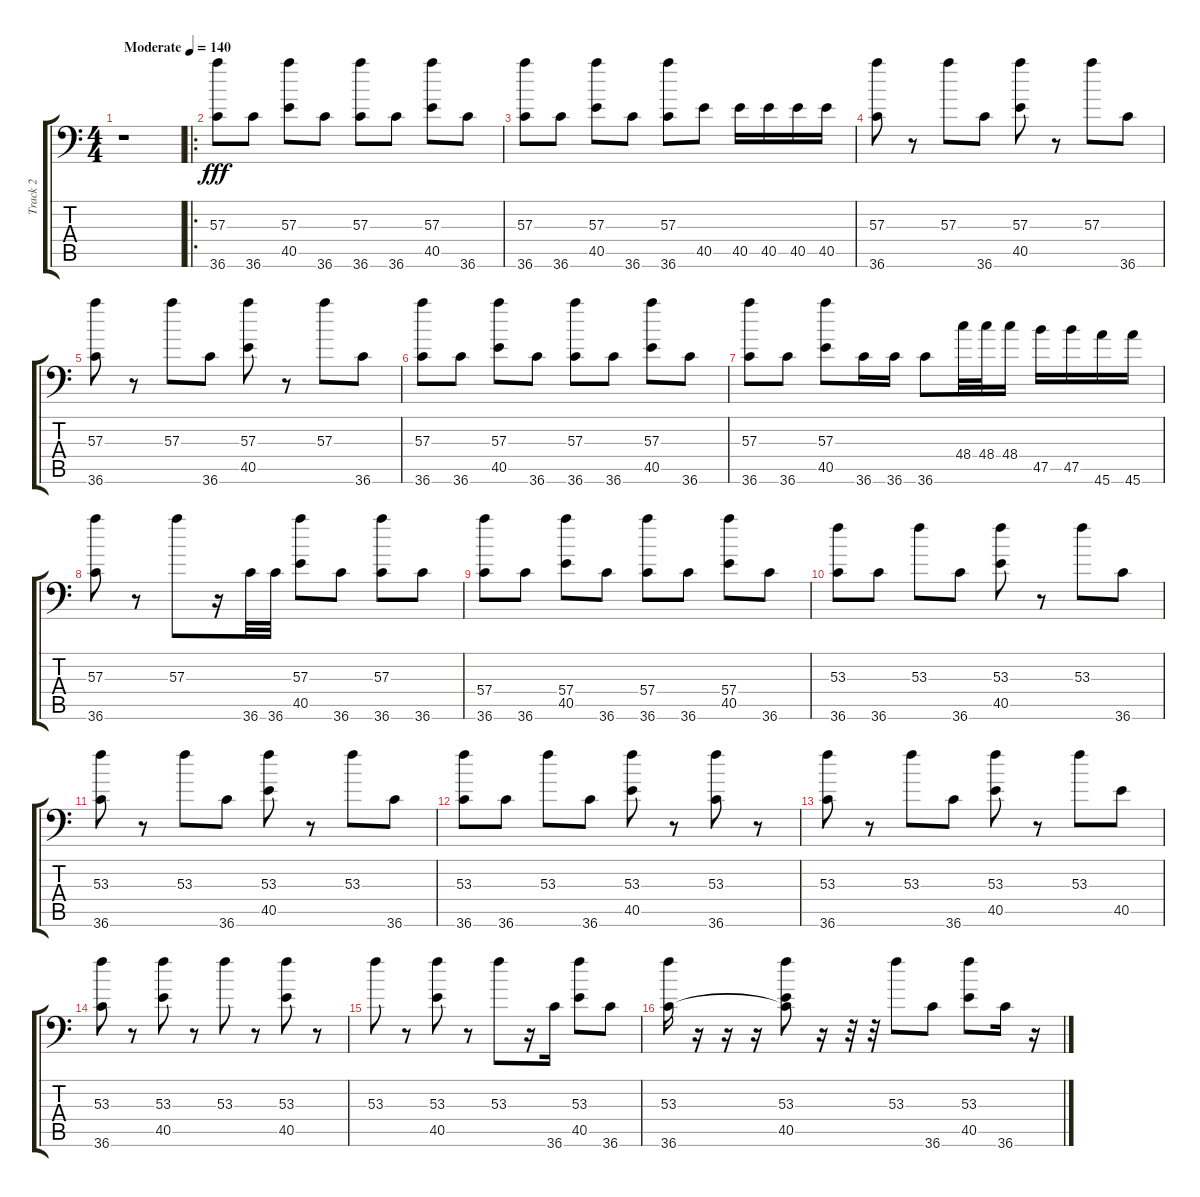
\track ("Track 2" "Track 2") {instrument acousticgrandpiano}
\staff {score tabs}
\tuning (C-1 C-1 C-1 C-1 C-1 C-1) {hide}
\ts (4 4)
\tempo (140 "Moderate")
\clef f4
\ks c
r.1{dy fff instrument acousticgrandpiano} |
\ro
(57.3 36.6).8 36.6.8 (57.3 40.5).8 36.6.8 (57.3 36.6).8 36.6.8 (57.3 40.5).8 36.6.8 |
(57.3 36.6).8 36.6.8 (57.3 40.5).8 36.6.8 (57.3 36.6).8 40.5.8 40.5.16 40.5.16 40.5.16 40.5.16 |
(57.3 36.6).8 r.8 57.3.8 36.6.8 (57.3 40.5).8 r.8 57.3.8 36.6.8 |
(57.3 36.6).8 r.8 57.3.8 36.6.8 (57.3 40.5).8 r.8 57.3.8 36.6.8 |
(57.3 36.6).8 36.6.8 (57.3 40.5).8 36.6.8 (57.3 36.6).8 36.6.8 (57.3 40.5).8 36.6.8 |
(57.3 36.6).8 36.6.8 (57.3 40.5).8 36.6.16 36.6.16 36.6.8 48.4.32 48.4.32 48.4.16 47.5.16 47.5.16 45.6.16 45.6.16 |
(57.3 36.6).8 r.8 57.3.8 r.16 36.6.32 36.6.32 (57.3 40.5).8 36.6.8 (57.3 36.6).8 36.6.8 |
(57.4 36.6).8 36.6.8 (57.4 40.5).8 36.6.8 (57.4 36.6).8 36.6.8 (57.4 40.5).8 36.6.8 |
(53.3 36.6).8 36.6.8 53.3.8 36.6.8 (53.3 40.5).8 r.8 53.3.8 36.6.8 |
(53.3 36.6).8 r.8 53.3.8 36.6.8 (53.3 40.5).8 r.8 53.3.8 36.6.8 |
(53.3 36.6).8 36.6.8 53.3.8 36.6.8 (53.3 40.5).8 r.8 (53.3 36.6).8 r.8 |
(53.3 36.6).8 r.8 53.3.8 36.6.8 (53.3 40.5).8 r.8 53.3.8 40.5.8 |
(53.3 36.6).8 r.8 (53.3 40.5).8 r.8 53.3.8 r.8 (53.3 40.5).8 r.8 |
53.3.8 r.8 (53.3 40.5).8 r.8 53.3.8 r.16 36.6.16 (53.3 40.5).8 36.6.8 |
(53.3 36.6).16 r.16 r.16 r.16 (53.3 40.5 36.6{t}).8 r.16 r.32 r.32 53.3.8 36.6.8 (53.3 40.5).8 36.6.16 r.16
